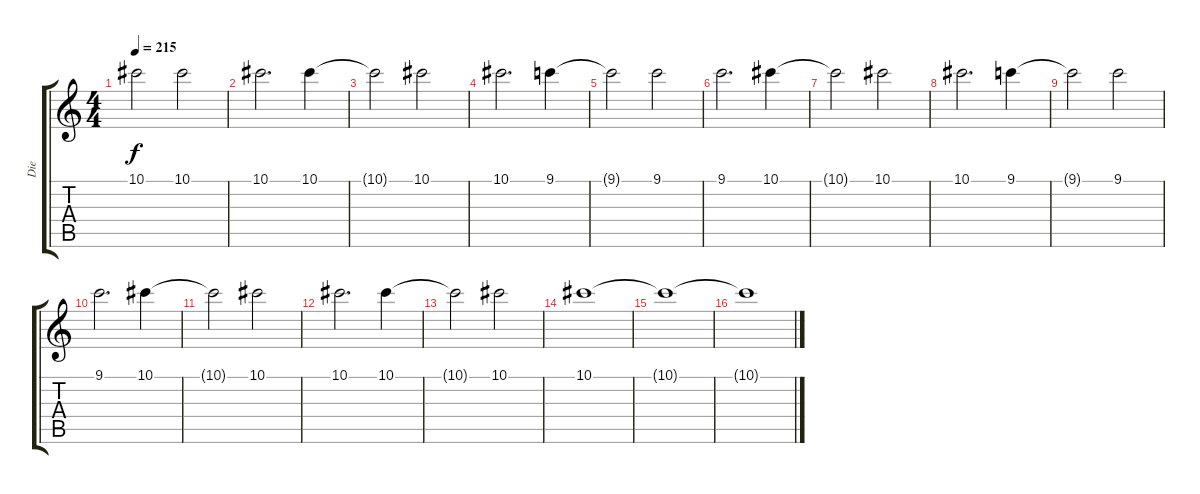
\track ("Die" "Die") {instrument distortionguitar}
\staff {score tabs}
\tuning (Eb4 Bb3 Gb3 Db3 Ab2 Db2) {hide}
\ts (4 4)
\tempo 215
\clef g2
\ks aminor
10.1{t}.2{dy f} 10.1.2 |
10.1.2{d} 10.1.4 |
10.1{t}.2 10.1.2 |
10.1.2{d} 9.1.4 |
9.1{t}.2 9.1.2 |
9.1.2{d} 10.1.4 |
10.1{t}.2 10.1.2 |
10.1.2{d} 9.1.4 |
9.1{t}.2 9.1.2 |
9.1.2{d} 10.1.4 |
10.1{t}.2 10.1.2 |
10.1.2{d} 10.1.4 |
10.1{t}.2 10.1.2 |
10.1.1 |
10.1{t}.1 |
10.1{t}.1
